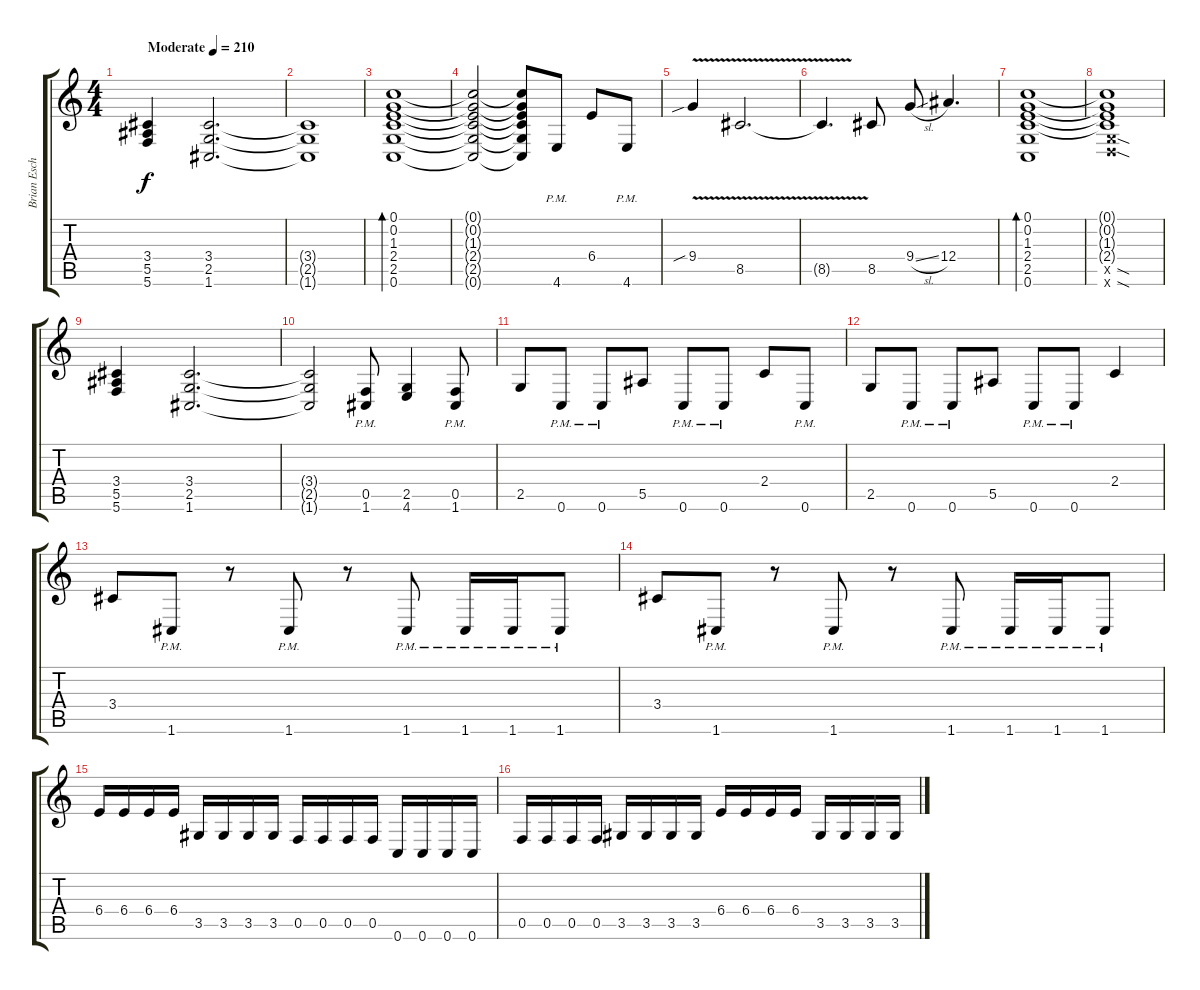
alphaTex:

\track ("Brian Eschbach Rhythm" "Brian Esch") {instrument overdrivenguitar}
\staff {score tabs}
\tuning (C4 G3 Eb3 Bb2 F2 C2) {hide}
\ts (4 4)
\tempo (210 "Moderate")
\clef g2
\ks c
(3.4 5.5 5.6).4{dy f instrument overdrivenguitar} (3.4 2.5 1.6).2{d} |
(3.4{t} 2.5{t} 1.6{t}).1 |
(0.1 0.2 1.3 2.4 2.5 0.6).1{bd 240} |
(0.1{t} 0.2{t} 1.3{t} 2.4{t} 2.5{t} 0.6{t}).2 (0.1{t} 0.2{t} 1.3{t} 2.4{t} 2.5{t} 0.6{t}).8 4.6{pm}.8 6.4.8 4.6{pm}.8 |
9.4{v sib}.4 8.5{v}.2{d} |
8.5{t}.4{d} 8.5.8 9.4{sl}.8 12.4.4{d} |
(0.1 0.2 1.3 2.4 2.5 0.6).1{bd 240} |
(0.1{t} 0.2{t} 1.3{t} 2.4{t} 2.5{sod x} 2.6{sod x}).1 |
(3.4 5.5 5.6).4 (3.4 2.5 1.6).2{d} |
(3.4{t} 2.5{t} 1.6{t}).2 (0.5{pm} 1.6{pm}).8 (2.5 4.6).4 (0.5{pm} 1.6{pm}).8 |
2.5.8 0.6{pm}.8 0.6{pm}.8 5.5.8 0.6{pm}.8 0.6{pm}.8 2.4.8 0.6{pm}.8 |
2.5.8 0.6{pm}.8 0.6{pm}.8 5.5.8 0.6{pm}.8 0.6{pm}.8 2.4.4 |
3.4.8 1.6{pm}.8 r.8 1.6{pm}.8 r.8 1.6{pm}.8 1.6{pm}.16 1.6{pm}.16 1.6{pm}.8 |
3.4.8 1.6{pm}.8 r.8 1.6{pm}.8 r.8 1.6{pm}.8 1.6{pm}.16 1.6{pm}.16 1.6{pm}.8 |
6.4.16 6.4.16 6.4.16 6.4.16 3.5.16 3.5.16 3.5.16 3.5.16 0.5.16 0.5.16 0.5.16 0.5.16 0.6.16 0.6.16 0.6.16 0.6.16 |
0.5.16 0.5.16 0.5.16 0.5.16 3.5.16 3.5.16 3.5.16 3.5.16 6.4.16 6.4.16 6.4.16 6.4.16 3.5.16 3.5.16 3.5.16 3.5.16
